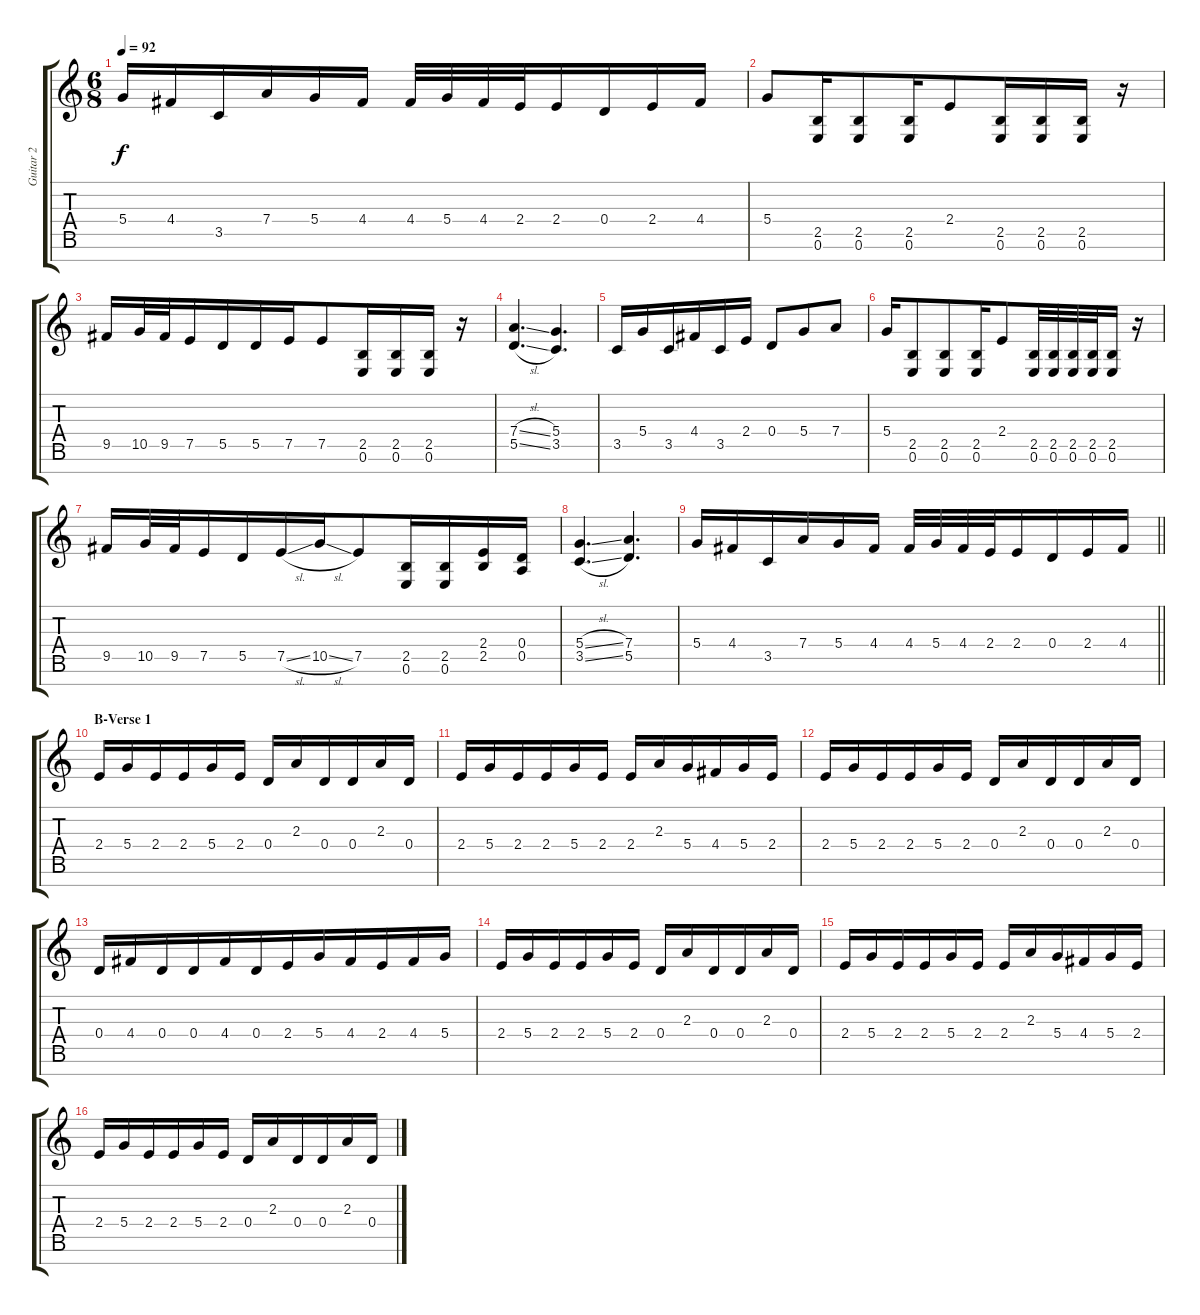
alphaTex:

\track ("Guitar 2" "Guitar 2") {instrument distortionguitar bank 5}
\staff {score tabs}
\tuning (E4 B3 G3 D3 A2 E2 B1) {hide}
\ts (6 8)
\tempo 92
\clef g2
\ks c
5.4.16{dy f} 4.4.16 3.5.16 7.4.16 5.4.16{beam merge} 4.4.16 4.4.32 5.4.32 4.4.32 2.4.32 2.4.16 0.4.16 2.4.16{beam merge} 4.4.16 |
5.4.8 (2.5 0.6).16{beam merge} (2.5 0.6).8{beam merge} (2.5 0.6).16{beam merge} 2.4.8 (2.5 0.6).16 (2.5 0.6).16 (2.5 0.6).16{beam merge} r.16 |
9.5.16 10.5.32{beam merge} 9.5.32 7.5.16 5.5.16 5.5.16 7.5.16{beam merge} 7.5.8 (2.5 0.6).16 (2.5 0.6).16 (2.5 0.6).16{beam merge} r.16 |
(7.4{sl} 5.5{sl}).4{d beam merge} (5.4 3.5).4{d} |
3.5.16 5.4.16 3.5.16{beam merge} 4.4.16 3.5.16 2.4.16 0.4.8 5.4.8{beam merge} 7.4.8 |
5.4.16 (2.5 0.6).8{beam merge} (2.5 0.6).8{beam merge} (2.5 0.6).16{beam merge} 2.4.8{beam merge} (2.5 0.6).32 (2.5 0.6).32 (2.5 0.6).32 (2.5 0.6).32{beam merge} (2.5 0.6).16 r.16 |
9.5.16 10.5.32{beam merge} 9.5.32 7.5.16 5.5.16 7.5{sl}.16 10.5{sl}.16{beam merge} 7.5.8 (2.5 0.6).16 (2.5 0.6).16 (2.4 2.5).16{beam merge} (0.4 0.5).16 |
(5.4{sl} 3.5{sl}).4{d beam merge} (7.4 5.5).4{d} |
\barLineRight lightlight
5.4.16 4.4.16 3.5.16 7.4.16 5.4.16{beam merge} 4.4.16 4.4.32 5.4.32 4.4.32 2.4.32 2.4.16 0.4.16 2.4.16{beam merge} 4.4.16 |
\section ("" "B-Verse 1")
2.4.16 5.4.16 2.4.16{beam merge} 2.4.16 5.4.16 2.4.16 0.4.16 2.3.16 0.4.16{beam merge} 0.4.16{beam merge} 2.3.16 0.4.16 |
2.4.16 5.4.16 2.4.16{beam merge} 2.4.16{beam merge} 5.4.16 2.4.16 2.4.16 2.3.16 5.4.16 4.4.16{beam merge} 5.4.16 2.4.16 |
2.4.16 5.4.16 2.4.16{beam merge} 2.4.16 5.4.16 2.4.16 0.4.16 2.3.16 0.4.16{beam merge} 0.4.16{beam merge} 2.3.16 0.4.16 |
0.4.16 4.4.16 0.4.16 0.4.16 4.4.16 0.4.16{beam merge} 2.4.16{beam merge} 5.4.16{beam merge} 4.4.16{beam merge} 2.4.16 4.4.16 5.4.16 |
2.4.16 5.4.16 2.4.16{beam merge} 2.4.16 5.4.16 2.4.16 0.4.16 2.3.16 0.4.16{beam merge} 0.4.16{beam merge} 2.3.16 0.4.16 |
2.4.16 5.4.16 2.4.16{beam merge} 2.4.16{beam merge} 5.4.16 2.4.16 2.4.16 2.3.16 5.4.16 4.4.16{beam merge} 5.4.16 2.4.16 |
2.4.16 5.4.16 2.4.16{beam merge} 2.4.16 5.4.16 2.4.16 0.4.16 2.3.16 0.4.16{beam merge} 0.4.16{beam merge} 2.3.16 0.4.16
